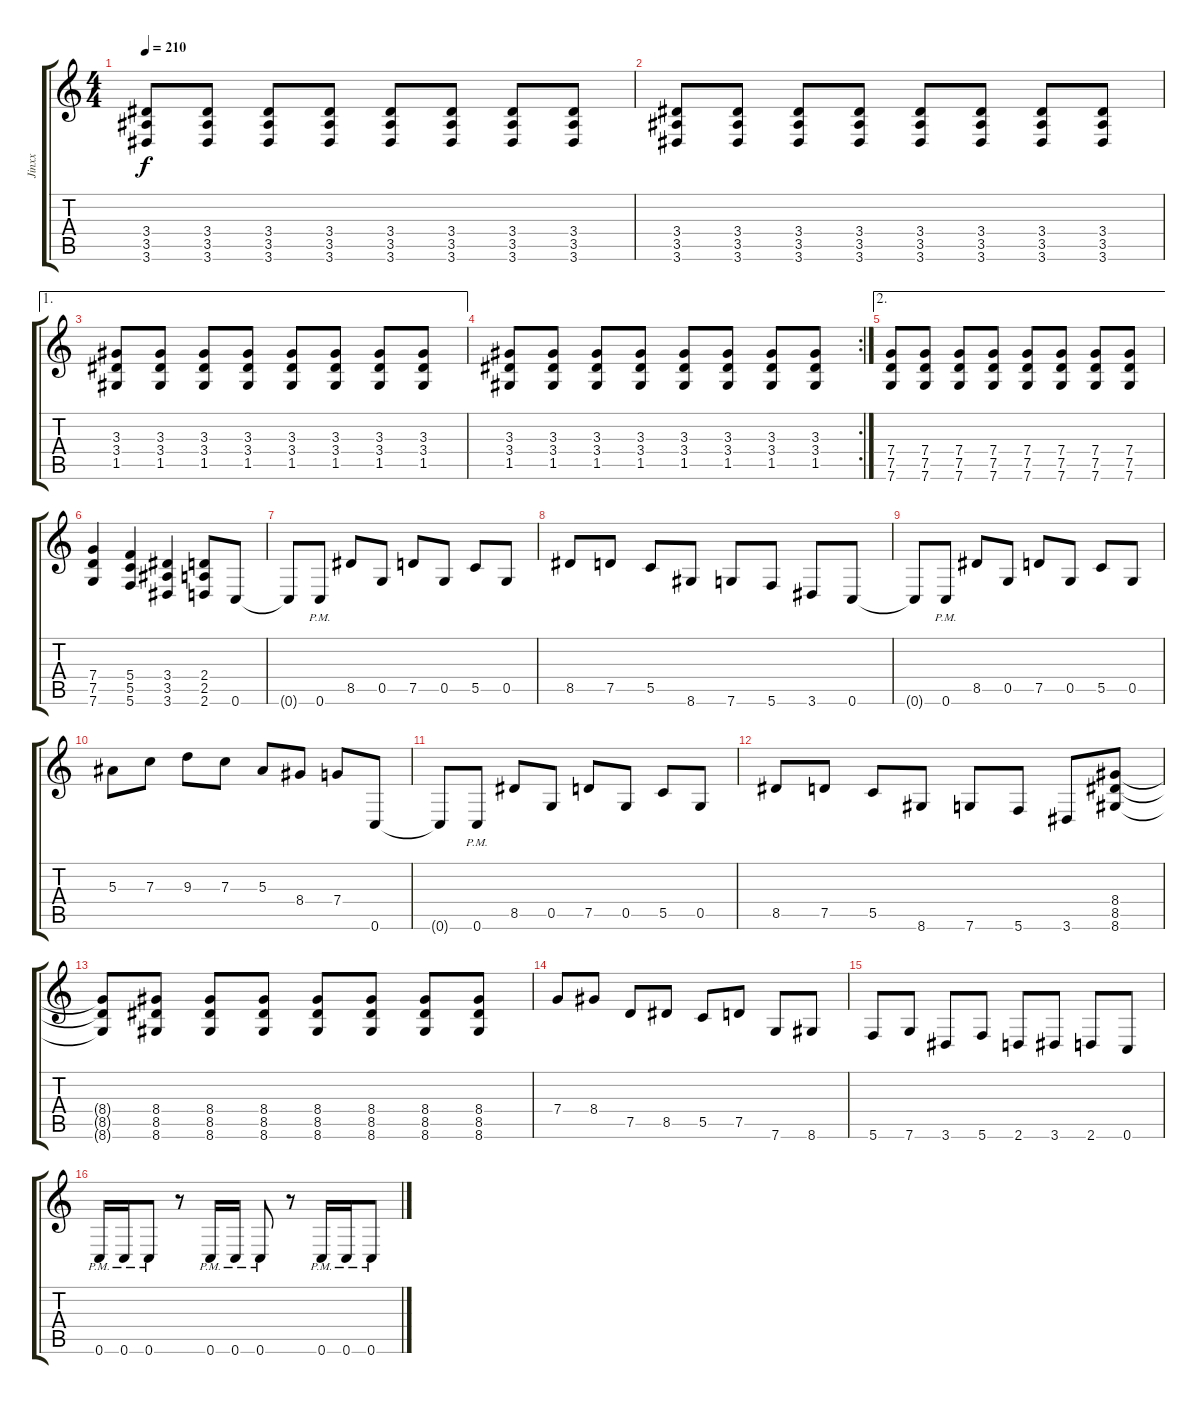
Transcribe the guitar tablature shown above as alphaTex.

\track ("Jinxx" "Jinxx") {instrument distortionguitar}
\staff {score tabs}
\tuning (D4 A3 F3 C3 G2 C2) {hide}
\ts (4 4)
\tempo 210
\clef g2
\ks c
(3.4 3.5 3.6).8{dy f} (3.4 3.5 3.6).8 (3.4 3.5 3.6).8 (3.4 3.5 3.6).8 (3.4 3.5 3.6).8 (3.4 3.5 3.6).8 (3.4 3.5 3.6).8 (3.4 3.5 3.6).8 |
(3.4 3.5 3.6).8 (3.4 3.5 3.6).8 (3.4 3.5 3.6).8 (3.4 3.5 3.6).8 (3.4 3.5 3.6).8 (3.4 3.5 3.6).8 (3.4 3.5 3.6).8 (3.4 3.5 3.6).8 |
\ae 1
(3.3 3.4 1.5).8 (3.3 3.4 1.5).8 (3.3 3.4 1.5).8 (3.3 3.4 1.5).8 (3.3 3.4 1.5).8 (3.3 3.4 1.5).8 (3.3 3.4 1.5).8 (3.3 3.4 1.5).8 |
\rc 2
(3.3 3.4 1.5).8 (3.3 3.4 1.5).8 (3.3 3.4 1.5).8 (3.3 3.4 1.5).8 (3.3 3.4 1.5).8 (3.3 3.4 1.5).8 (3.3 3.4 1.5).8 (3.3 3.4 1.5).8 |
\ae 2
(7.4 7.5 7.6).8 (7.4 7.5 7.6).8 (7.4 7.5 7.6).8 (7.4 7.5 7.6).8 (7.4 7.5 7.6).8 (7.4 7.5 7.6).8 (7.4 7.5 7.6).8 (7.4 7.5 7.6).8 |
(7.4 7.5 7.6).4 (5.4 5.5 5.6).4 (3.4 3.5 3.6).4 (2.4 2.5 2.6).8 0.6.8 |
0.6{t}.8 0.6{pm}.8 8.5.8 0.5.8 7.5.8 0.5.8 5.5.8 0.5.8 |
8.5.8 7.5.8 5.5.8 8.6.8 7.6.8 5.6.8 3.6.8 0.6.8 |
0.6{t}.8 0.6{pm}.8 8.5.8 0.5.8 7.5.8 0.5.8 5.5.8 0.5.8 |
5.3.8 7.3.8 9.3.8 7.3.8 5.3.8 8.4.8 7.4.8 0.6.8 |
0.6{t}.8 0.6{pm}.8 8.5.8 0.5.8 7.5.8 0.5.8 5.5.8 0.5.8 |
8.5.8 7.5.8 5.5.8 8.6.8 7.6.8 5.6.8 3.6.8 (8.4 8.5 8.6).8 |
(8.4{t} 8.5{t} 8.6{t}).8 (8.4 8.5 8.6).8 (8.4 8.5 8.6).8 (8.4 8.5 8.6).8 (8.4 8.5 8.6).8 (8.4 8.5 8.6).8 (8.4 8.5 8.6).8 (8.4 8.5 8.6).8 |
7.4.8 8.4.8 7.5.8 8.5.8 5.5.8 7.5.8 7.6.8 8.6.8 |
5.6.8 7.6.8 3.6.8 5.6.8 2.6.8 3.6.8 2.6.8 0.6.8 |
0.6{pm}.16 0.6{pm}.16 0.6{pm}.8 r.8 0.6{pm}.16 0.6{pm}.16 0.6{pm}.8 r.8 0.6{pm}.16 0.6{pm}.16 0.6{pm}.8
